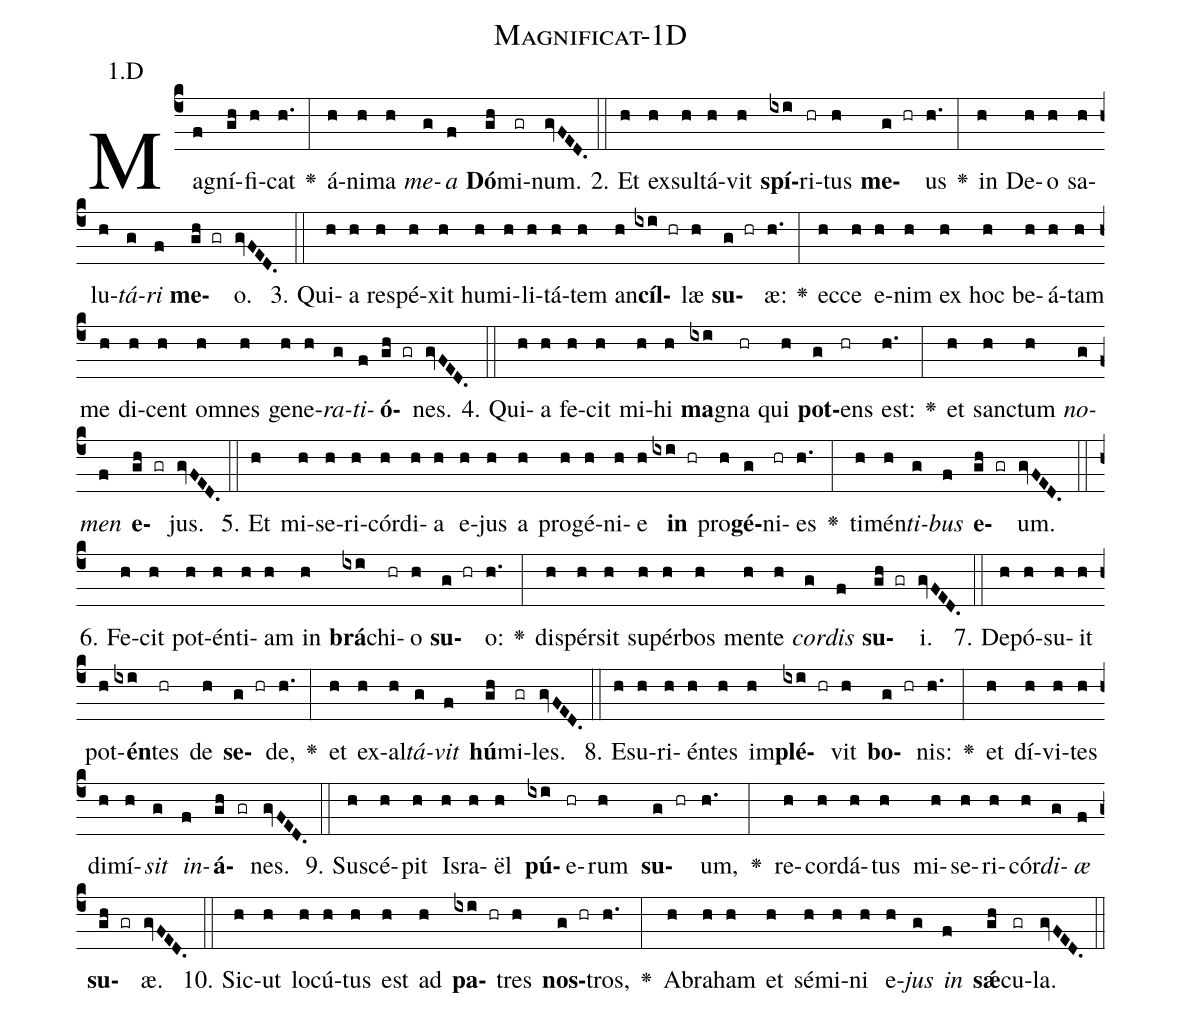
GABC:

name: Magnificat-1D;
annotation: 1.D;
%%
(c4)Ma(f)gní(gh)fi(h)cat(h.) <v>\greheightstar</v>(:) á(h)ni(h)ma(h) <i>me</i>(g)<i>a</i>(f) <b>Dó</b>(gh)mi(gr)num.(gvFED.) (::)
2. Et(h) ex(h)sul(h)tá(h)vit(h) <b>spí</b>(ixi)ri(hr)tus(h) <b>me</b>(g hr)us(h.) <v>\greheightstar</v>(:) in(h) De(h)o(h) sa(h)lu(h)<i>tá</i>(g)<i>ri</i>(f) <b>me</b>(gh gr)o.(gvFED.) (::)
3. Qui(h)a(h) re(h)spé(h)xit(h) hu(h)mi(h)li(h)tá(h)tem(h) an(h)<b>cíl</b>(ixi hr)læ(h) <b>su</b>(g hr)æ:(h.) <v>\greheightstar</v>(:) ec(h)ce(h) e(h)nim(h) ex(h) hoc(h) be(h)á(h)tam(h) me(h) di(h)cent(h) om(h)nes(h) ge(h)ne(h)<i>ra</i>(g)<i>ti</i>(f)<b>ó</b>(gh gr)nes.(gvFED.) (::)
4. Qui(h)a(h) fe(h)cit(h) mi(h)hi(h) <b>ma</b>(ixi)gna(hr) qui(h) <b>pot</b>(g)ens(hr) est:(h.) <v>\greheightstar</v>(:) et(h) sanc(h)tum(h) <i>no</i>(g)<i>men</i>(f) <b>e</b>(gh gr)jus.(gvFED.) (::)
5. Et(h) mi(h)se(h)ri(h)cór(h)di(h)a(h) e(h)jus(h) a(h) pro(h)gé(h)ni(h)e(h) <b>in</b>(ixi hr) pro(h)<b>gé</b>(g)ni(hr)es(h.) <v>\greheightstar</v>(:) ti(h)mén(h)<i>ti</i>(g)<i>bus</i>(f) <b>e</b>(gh gr)um.(gvFED.) (::)
6. Fe(h)cit(h) pot(h)én(h)ti(h)am(h) in(h) <b>brá</b>(ixi)chi(hr)o(h) <b>su</b>(g hr)o:(h.) <v>\greheightstar</v>(:) di(h)spér(h)sit(h) su(h)pér(h)bos(h) men(h)te(h) <i>cor</i>(g)<i>dis</i>(f) <b>su</b>(gh gr)i.(gvFED.) (::)
7. De(h)pó(h)su(h)it(h) pot(h)<b>én</b>(ixi)tes(hr) de(h) <b>se</b>(g hr)de,(h.) <v>\greheightstar</v>(:) et(h) ex(h)al(h)<i>tá</i>(g)<i>vit</i>(f) <b>hú</b>(gh)mi(gr)les.(gvFED.) (::)
8. E(h)su(h)ri(h)én(h)tes(h) im(h)<b>plé</b>(ixi hr)vit(h) <b>bo</b>(g hr)nis:(h.) <v>\greheightstar</v>(:) et(h) dí(h)vi(h)tes(h) di(h)mí(h)<i>sit</i>(g) <i>in</i>(f)<b>á</b>(gh gr)nes.(gvFED.) (::)
9. Su(h)scé(h)pit(h) Is(h)ra(h)ël(h) <b>pú</b>(ixi)e(hr)rum(h) <b>su</b>(g hr)um,(h.) <v>\greheightstar</v>(:) re(h)cor(h)dá(h)tus(h) mi(h)se(h)ri(h)cór(h)<i>di</i>(g)<i>æ</i>(f) <b>su</b>(gh gr)æ.(gvFED.) (::)
10. Sic(h)ut(h) lo(h)cú(h)tus(h) est(h) ad(h) <b>pa</b>(ixi hr)tres(h) <b>nos</b>(g hr)tros,(h.) <v>\greheightstar</v>(:) A(h)bra(h)ham(h) et(h) sé(h)mi(h)ni(h) e(h)<i>jus</i>(g) <i>in</i>(f) <b>sǽ</b>(gh)cu(gr)la.(gvFED.) (::)
